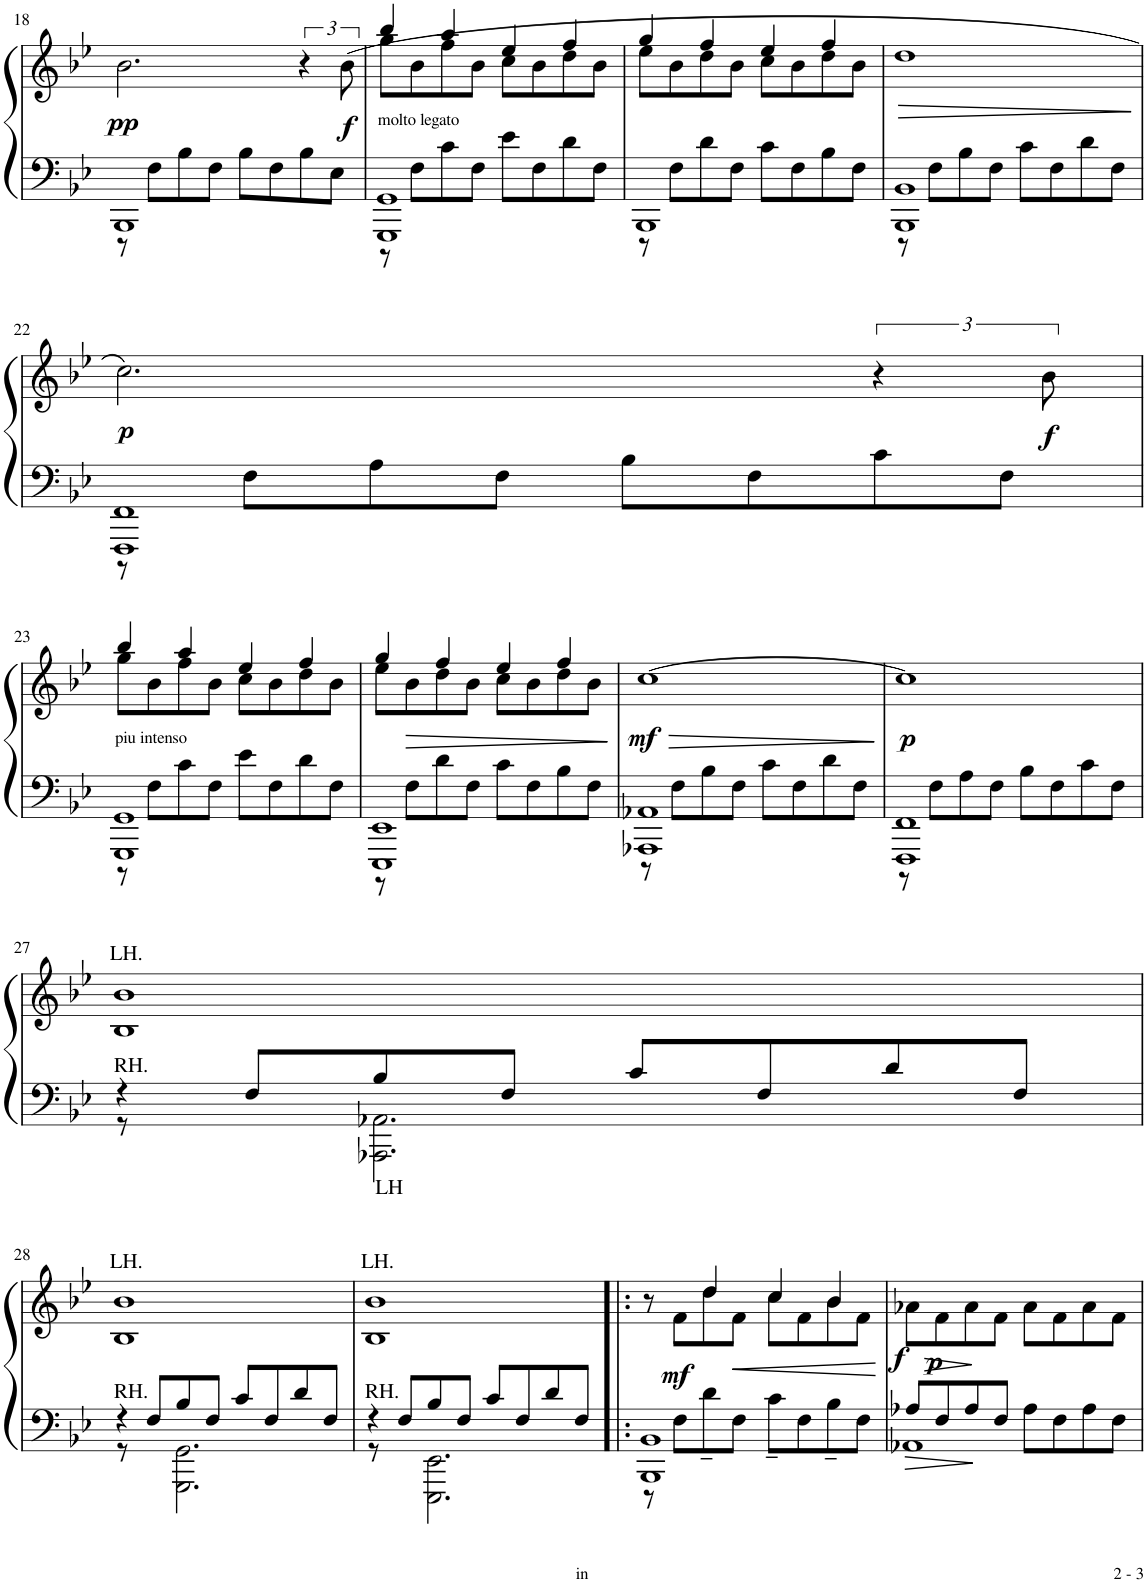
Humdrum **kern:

**kern	**kern	**dynam
*part1	*part1	*part1
*staff2	*staff1	*staff1/2
*I"Piano	*	*
*I'Pno.	*	*
!!LO:PB:g=z
*clefF4	*clefG2	*
*k[b-e-]	*k[b-e-]	*
*M4/4	*M4/4	*
=18	=18	=18
*^	*	*
!	!	!	!LO:DY:b
1BBB-	8r	2.b-\	pp
.	8F\L	.	.
.	8B-\	.	.
.	8F\J	.	.
.	8B-\L	.	.
.	8F\	.	.
.	8B-\	6r	.
.	8E-\J	.	.
!	!	!	!LO:DY:b
.	.	(12b-\	f
=19	=19	=19	=19
*	*	*^	*
!	!	!LO:TX:b:t=molto legato	!	!
1GGG 1GG	8r	8gg\L	4bb-/	.
.	8F\L	8b-\	.	.
.	8c\	8ff\	4aa/	.
.	8F\J	8b-\J	.	.
.	8e-\L	8cc\L	4ee-/	.
.	8F\	8b-\	.	.
.	8d\	8dd\	4ff/	.
.	8F\J	8b-\J	.	.
=20	=20	=20	=20	=20
1BBB-	8r	8ee-\L	4gg/	.
.	8F\L	8b-\	.	.
.	8d\	8dd\	4ff/	.
.	8F\J	8b-\J	.	.
.	8c\L	8cc\L	4ee-/	.
.	8F\	8b-\	.	.
.	8B-\	8dd\	4ff/	.
.	8F\J	8b-\J	.	.
*	*	*v	*v	*
=21	=21	=21	=21
!	!	!	!LO:HP:b
1BBB- 1BB-	8r	1dd	>
.	8F\L	.	.
.	8B-\	.	.
.	8F\J	.	.
.	8c\L	.	.
.	8F\	.	.
.	8d\	.	.
.	8F\J	.	.
*v	*v	*	*
.	.	]
!!LO:LB:g=z
=22	=22	=22
*^	*	*
!	!	!	!LO:DY:b
1FFF 1FF	8r	2.cc\)	p
.	8F\L	.	.
.	8A\	.	.
.	8F\J	.	.
.	8B-\L	.	.
.	8F\	.	.
.	8c\	6r	.
.	8F\J	.	.
!	!	!	!LO:DY:b
.	.	12b-\	f
!!LO:LB:g=z
=23	=23	=23	=23
*	*	*^	*
!	!	!LO:TX:b:t=piu intenso	!	!
1GGG 1GG	8r	8gg\L	4bb-/	.
.	8F\L	8b-\	.	.
.	8c\	8ff\	4aa/	.
.	8F\J	8b-\J	.	.
.	8e-\L	8cc\L	4ee-/	.
.	8F\	8b-\	.	.
.	8d\	8dd\	4ff/	.
.	8F\J	8b-\J	.	.
=24	=24	=24	=24	=24
1EEE- 1EE-	8r	8ee-\L	4gg/	.
!	!	!	!	!LO:HP:b
.	8F\L	8b-\	.	>
.	8d\	8dd\	4ff/	.
.	8F\J	8b-\J	.	.
.	8c\L	8cc\L	4ee-/	.
.	8F\	8b-\	.	.
.	8B-\	8dd\	4ff/	.
.	8F\J	8b-\J	.	.
*v	*v	*	*	*
*	*v	*v	*
.	.	]
=25	=25	=25
*^	*	*
!	!	!	!LO:HP:b
!	!	!	!LO:DY:n=1:b
1AAA-X 1AA-X	8r	[1cc	> mf
.	8F\L	.	.
.	8B-\	.	.
.	8F\J	.	.
.	8c\L	.	.
.	8F\	.	.
.	8d\	.	.
.	8F\J	.	.
*v	*v	*	*
.	.	]
=26	=26	=26
*^	*	*
!	!	!	!LO:DY:b
1FFF 1FF	8r	1cc]	p
.	8F\L	.	.
.	8A\	.	.
.	8F\J	.	.
.	8B-\L	.	.
.	8F\	.	.
.	8c\	.	.
.	8F\J	.	.
!!LO:LB:g=z
=27	=27	=27	=27
!	!	!LO:TX:a:t=LH.	!
!LO:TX:a:t=RH.	!	!	!
4r	8r	1B- 1b-	.
.	8F/L	.	.
!LO:TX:b:t=LH	!	!	!
2.AAA-X\ 2.AA-X\	8B-/	.	.
.	8F/J	.	.
.	8c/L	.	.
.	8F/	.	.
.	8d/	.	.
.	8F/J	.	.
!!LO:LB:g=z
=28	=28	=28	=28
!	!	!LO:TX:a:t=LH.	!
!LO:TX:a:t=RH.	!	!	!
4r	8r	1B- 1b-	.
.	8F/L	.	.
2.GGG\ 2.GG\	8B-/	.	.
.	8F/J	.	.
.	8c/L	.	.
.	8F/	.	.
.	8d/	.	.
.	8F/J	.	.
=29	=29	=29	=29
!	!	!LO:TX:a:t=LH.	!
!LO:TX:a:t=RH.	!	!	!
4r	8r	1B- 1b-	.
.	8F/L	.	.
2.EEE-\ 2.EE-\	8B-/	.	.
.	8F/J	.	.
.	8c/L	.	.
.	8F/	.	.
.	8d/	.	.
.	8F/J	.	.
=30!|:	=30!|:	=30!|:	=30!|:
*	*	*^	*
1BBB- 1BB-	8r	8r	4ryy	.
!	!	!	!	!LO:DY:b
.	8F\L	8f\L	.	mf
.	8d~\	8dd\	4dd/	.
!	!	!	!	!LO:HP:b
.	8F\J	8f\J	.	<
.	8c~\L	8cc\L	4cc/	.
.	8F\	8f\	.	.
.	8B-~\	8b-\	4b-/	.
.	8F\J	8f\J	.	.
*v	*v	*	*	*
*	*v	*v	*
.	.	[
=31	=31	=31
*^	*	*
!	!	!	!LO:DY:b
1AA-X	8A-X/L	8a-X\L	f
!	!	!	!LO:HP:b
!	!	!	!LO:DY:n=1:b
.	8F/	8f\	> p
.	8A-/	8a-\	.
.	8F/J	8f\J	.
.	8A-\L	8a-\L	.
.	8F\	8f\	.
.	8A-\	8a-\	.
.	8F\J	8f\J	.
*v	*v	*	*
.	.	]
=	=	=
*-	*-	*-
